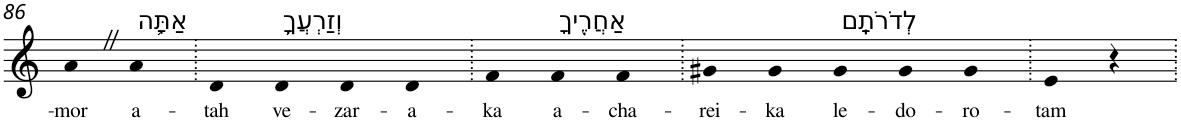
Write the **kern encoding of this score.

**kern	**text
*part1	*part1
*staff1	*staff1
*I"Piano	*
*I'Pno	*
!!LO:PB:g=z
*clefG2	*
*k[]	*
=86	=86
!	!LO:LY:b
4aZ	-mor
!LO:TX:a:t=אַתָּ֛ה	!
!	!LO:LY:b
4a	a-
=87.	=87.
!	!LO:LY:b
4d	-tah
!LO:TX:a:t=וְזַרְעֲךָ֥	!
!	!LO:LY:b
4d	ve-
!	!LO:LY:b
4d	-zar-
!	!LO:LY:b
4d	-a-
=88.	=88.
!	!LO:LY:b
4f	-ka
!LO:TX:a:t=אַחֲרֶ֖יךָ	!
!	!LO:LY:b
4f	a-
!	!LO:LY:b
4f	-cha-
=89.	=89.
!	!LO:LY:b
4g#X	-rei-
!	!LO:LY:b
4g#	-ka
!LO:TX:a:t=לְדֹרֹתָֽם	!
!	!LO:LY:b
4g#	le-
!	!LO:LY:b
4g#	-do-
!	!LO:LY:b
4g#	-ro-
=90.	=90.
!	!LO:LY:b
4e	-tam
4r	.
=.	=.
*-	*-
